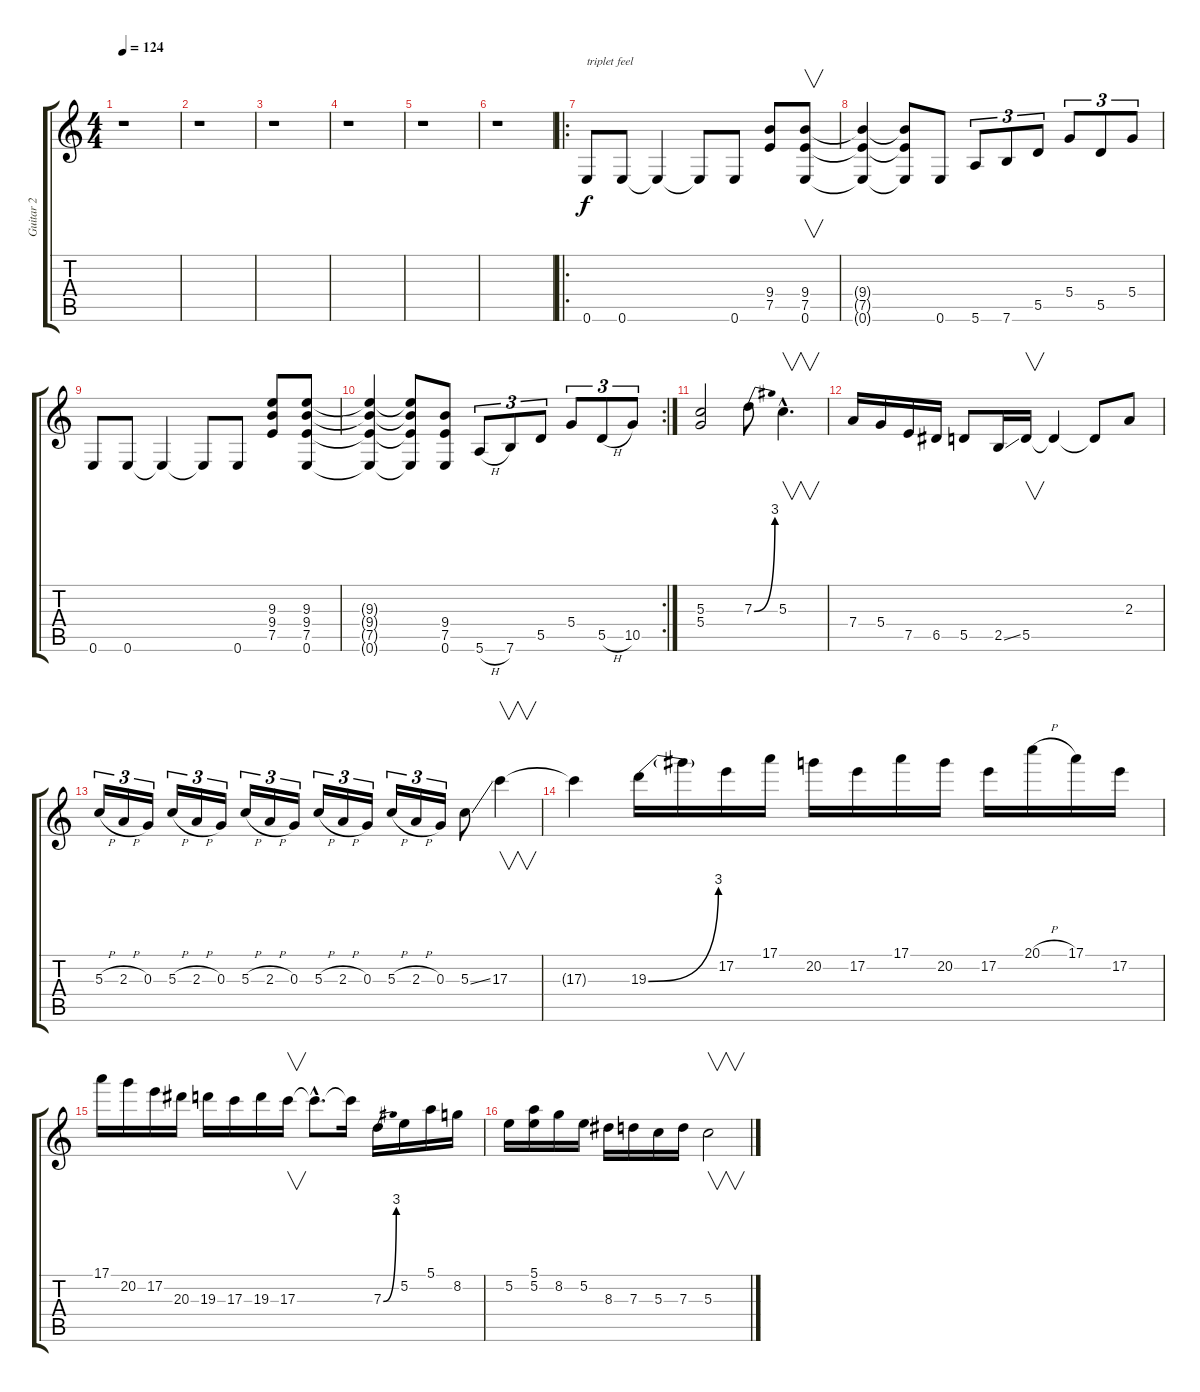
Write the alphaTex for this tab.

\track ("Guitar 2" "Guitar 2") {instrument distortionguitar}
\staff {score tabs}
\tuning (E4 B3 G3 D3 A2 E2) {hide}
\ts (4 4)
\tempo 124
\clef g2
\ks c
r.1{dy f instrument distortionguitar} |
r.1 |
r.1 |
r.1 |
r.1 |
r.1 |
\ro
0.6.8{txt "triplet feel"} 0.6.8 0.6{t}.4 0.6{t}.8 0.6.8 (9.4 7.5).8 (9.4 7.5 0.6).8{v} |
(9.4{t} 7.5{t} 0.6{t}).4 (9.4{t} 7.5{t} 0.6{t}).8 0.6.8 5.6.8{tu (3 2)} 7.6.8{tu (3 2)} 5.5.8{tu (3 2)} 5.4.8{tu (3 2)} 5.5.8{tu (3 2)} 5.4.8{tu (3 2)} |
0.6.8 0.6.8 0.6{t}.4 0.6{t}.8 0.6.8 (9.3 9.4 7.5).8 (9.3 9.4 7.5 0.6).8 |
\rc 2
(9.3{t} 9.4{t} 7.5{t} 0.6{t}).4 (9.3{t} 9.4{t} 7.5{t} 0.6{t}).8 (9.4 7.5 0.6).8 5.6{h}.8{tu (3 2)} 7.6.8{tu (3 2)} 5.5.8{tu (3 2)} 5.4.8{tu (3 2)} 5.5{h}.8{tu (3 2)} 10.5.8{tu (3 2)} |
(5.3 5.4).2 7.3{be (bend 0 0 60 12)}.8 5.3{hac}.4{v d} |
7.4.16 5.4.16 7.5.16 6.5.16 5.5.8 2.5{ss}.16 5.5.16{v} 5.5{t}.4 5.5{t}.8 2.3.8 |
5.3{h}.16{tu (3 2)} 2.3{h}.16{tu (3 2)} 0.3.16{tu (3 2)} 5.3{h}.16{tu (3 2)} 2.3{h}.16{tu (3 2)} 0.3.16{tu (3 2)} 5.3{h}.16{tu (3 2)} 2.3{h}.16{tu (3 2)} 0.3.16{tu (3 2)} 5.3{h}.16{tu (3 2)} 2.3{h}.16{tu (3 2)} 0.3.16{tu (3 2)} 5.3{h}.16{tu (3 2)} 2.3{h}.16{tu (3 2)} 0.3.16{tu (3 2)} 5.3{ss}.8 17.3.4{v} |
17.3{t}.4 19.3{be (bend 0 0 60 12)}.16 19.3{t}.16 17.2.16 17.1.16 20.2.16 17.2.16 17.1.16 20.2.16 17.2.16 20.1{h}.16 17.1.16 17.2.16 |
17.1.16 20.2.16 17.2.16 20.3.16 19.3.16 17.3.16 19.3.16 17.3.16{v} 17.3{hac t}.8{d} 17.3{t}.16 7.3{be (bend 0 0 60 12)}.16 5.2.16 5.1.16 8.2.16 |
5.2.16 (5.1 5.2).16 8.2.16 5.2.16 8.3.16 7.3.16 5.3.16 7.3.16 5.3.2{v}
